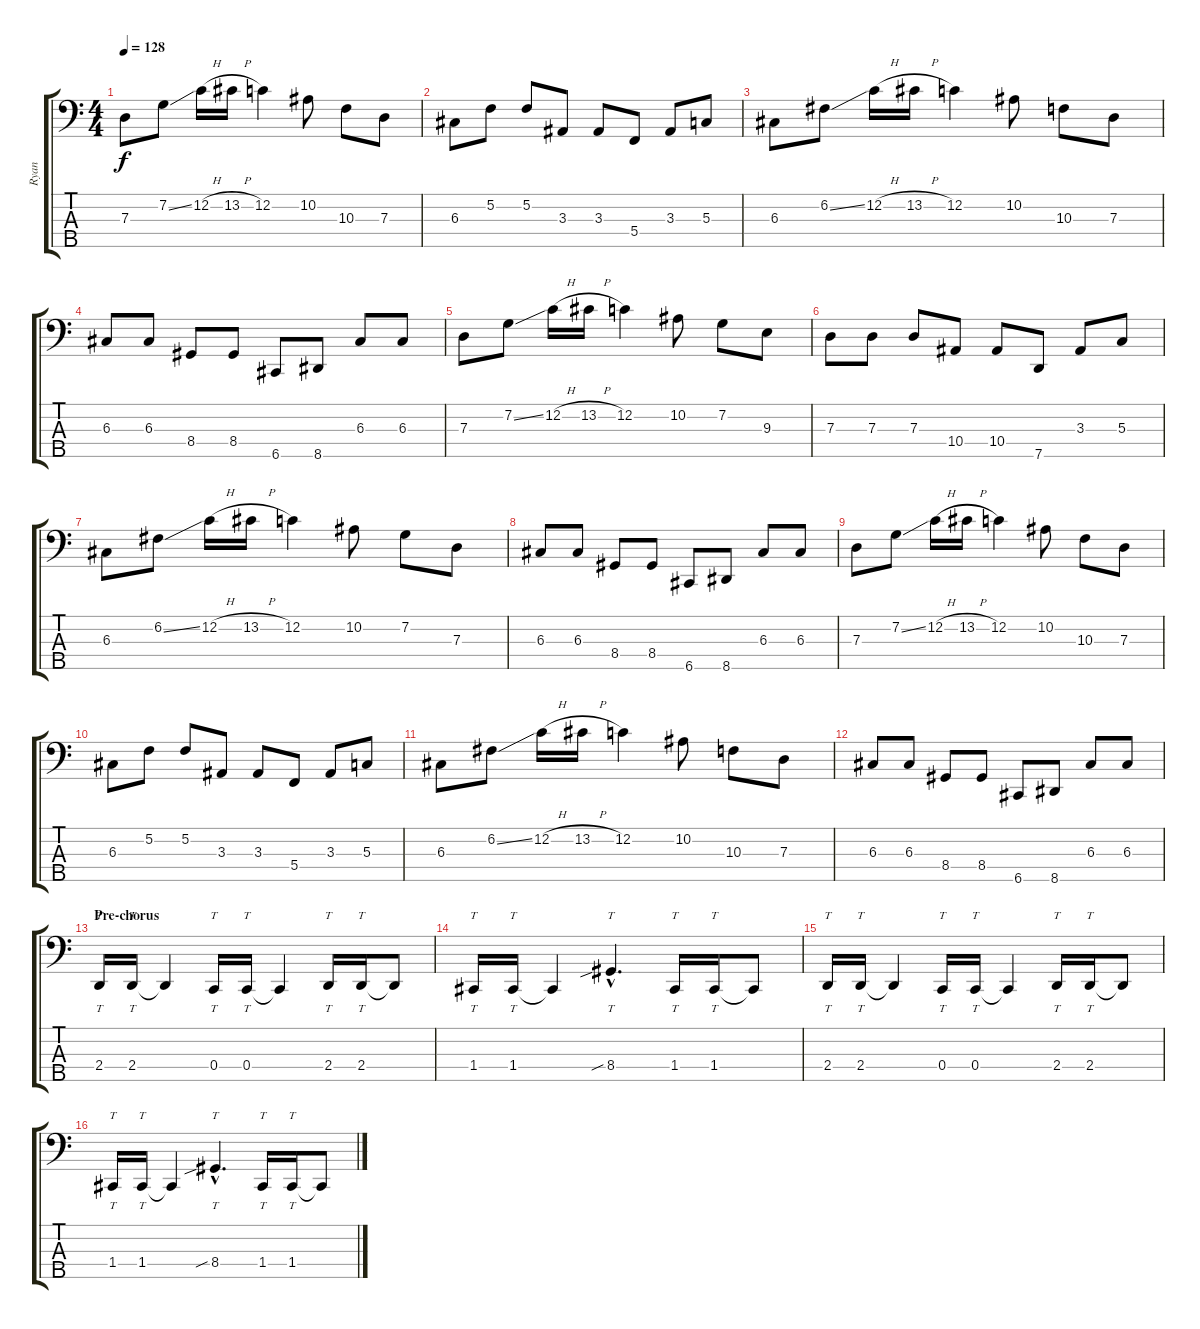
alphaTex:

\track ("Ryan" "Ryan") {instrument electricbassfinger}
\staff {score tabs}
\tuning (F2 C2 G1 C1 G0) {hide}
\ts (4 4)
\tempo 128
\clef f4
\ks c
7.3.8{dy f} 7.2{ss}.8 12.2{h}.16 13.2{h}.16 12.2.4 10.2.8 10.3.8 7.3.8 |
6.3.8 5.2.8 5.2.8 3.3.8 3.3.8 5.4.8 3.3.8 5.3.8 |
6.3.8 6.2{ss}.8 12.2{h}.16 13.2{h}.16 12.2.4 10.2.8 10.3.8 7.3.8 |
6.3.8 6.3.8 8.4.8 8.4.8 6.5.8 8.5.8 6.3.8 6.3.8 |
7.3.8{instrument lead8bassandlead} 7.2{ss}.8 12.2{h}.16 13.2{h}.16 12.2.4 10.2.8 7.2.8 9.3.8 |
7.3.8 7.3.8 7.3.8 10.4.8 10.4.8 7.5.8 3.3.8 5.3.8 |
6.3.8 6.2{ss}.8 12.2{h}.16 13.2{h}.16 12.2.4 10.2.8 7.2.8 7.3.8 |
6.3.8 6.3.8 8.4.8 8.4.8 6.5.8 8.5.8 6.3.8 6.3.8 |
7.3.8 7.2{ss}.8 12.2{h}.16 13.2{h}.16 12.2.4 10.2.8 10.3.8 7.3.8 |
6.3.8 5.2.8 5.2.8 3.3.8 3.3.8 5.4.8 3.3.8 5.3.8 |
6.3.8 6.2{ss}.8 12.2{h}.16 13.2{h}.16 12.2.4 10.2.8 10.3.8 7.3.8 |
6.3.8 6.3.8 8.4.8 8.4.8 6.5.8 8.5.8 6.3.8 6.3.8 |
\section ("" "Pre-chorus")
2.4.16{tt instrument electricbassfinger} 2.4.16{tt} 2.4{t}.4 0.4.16{tt} 0.4.16{tt} 0.4{t}.4 2.4.16{tt} 2.4.16{tt} 2.4{t}.8 |
1.4.16{tt} 1.4.16{tt} 1.4{t}.4 8.4{sib hac}.4{tt d} 1.4.16{tt} 1.4.16{tt} 1.4{t}.8 |
2.4.16{tt} 2.4.16{tt} 2.4{t}.4 0.4.16{tt} 0.4.16{tt} 0.4{t}.4 2.4.16{tt} 2.4.16{tt} 2.4{t}.8 |
1.4.16{tt} 1.4.16{tt} 1.4{t}.4 8.4{sib hac}.4{tt d} 1.4.16{tt} 1.4.16{tt} 1.4{t}.8
